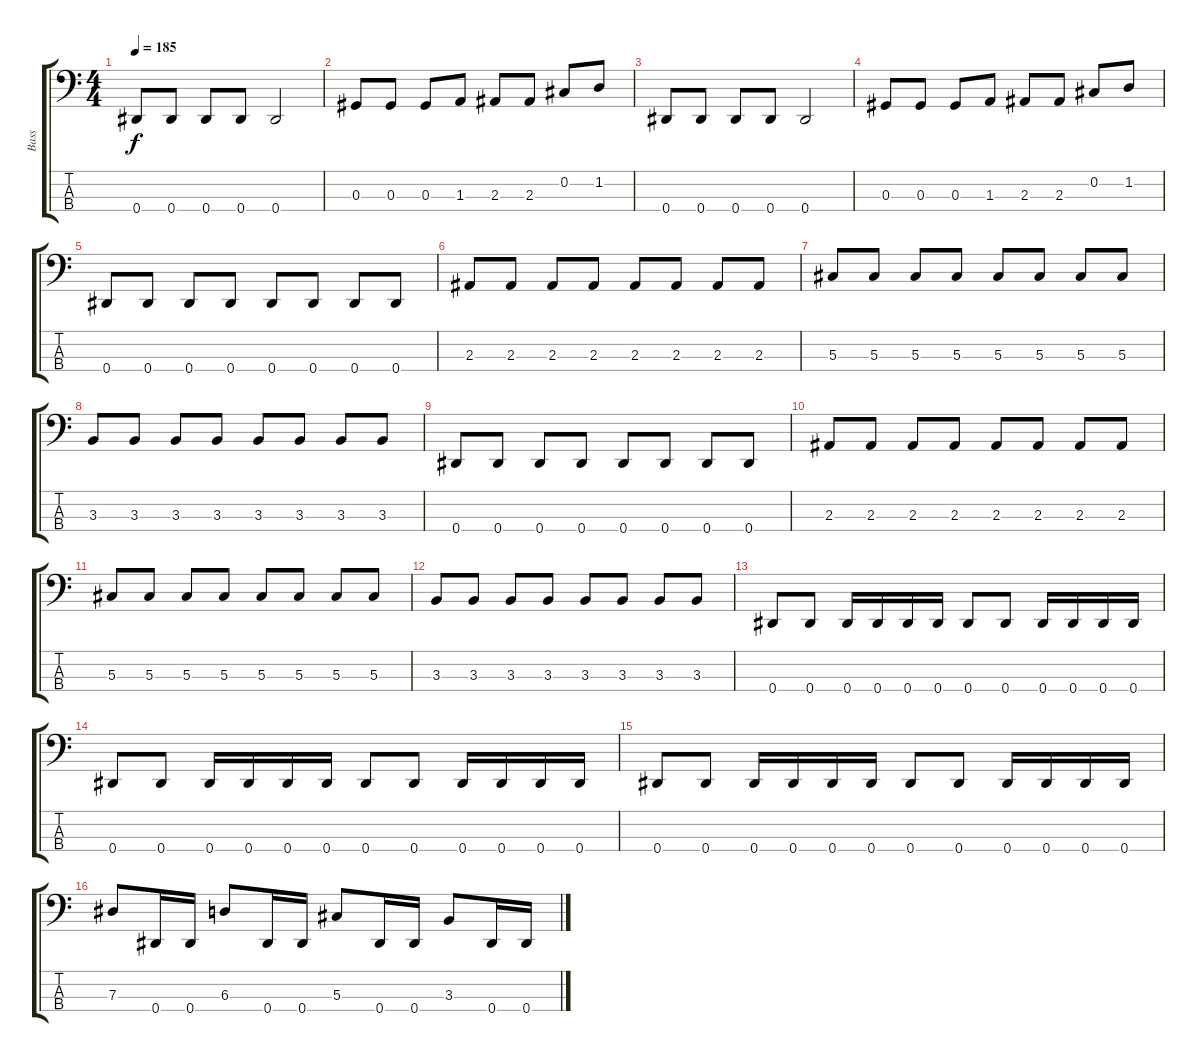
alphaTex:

\track ("Bass" "Bass") {instrument electricbasspick}
\staff {score tabs}
\tuning (Gb2 Db2 Ab1 Eb1) {hide}
\ts (4 4)
\tempo 185
\clef f4
\ks c
0.4.8{dy f} 0.4.8 0.4.8 0.4.8 0.4.2 |
0.3.8 0.3.8 0.3.8 1.3.8 2.3.8 2.3.8 0.2.8 1.2.8 |
0.4.8 0.4.8 0.4.8 0.4.8 0.4.2 |
0.3.8 0.3.8 0.3.8 1.3.8 2.3.8 2.3.8 0.2.8 1.2.8 |
0.4.8 0.4.8 0.4.8 0.4.8 0.4.8 0.4.8 0.4.8 0.4.8 |
2.3.8 2.3.8 2.3.8 2.3.8 2.3.8 2.3.8 2.3.8 2.3.8 |
5.3.8 5.3.8 5.3.8 5.3.8 5.3.8 5.3.8 5.3.8 5.3.8 |
3.3.8 3.3.8 3.3.8 3.3.8 3.3.8 3.3.8 3.3.8 3.3.8 |
0.4.8 0.4.8 0.4.8 0.4.8 0.4.8 0.4.8 0.4.8 0.4.8 |
2.3.8 2.3.8 2.3.8 2.3.8 2.3.8 2.3.8 2.3.8 2.3.8 |
5.3.8 5.3.8 5.3.8 5.3.8 5.3.8 5.3.8 5.3.8 5.3.8 |
3.3.8 3.3.8 3.3.8 3.3.8 3.3.8 3.3.8 3.3.8 3.3.8 |
0.4.8 0.4.8 0.4.16 0.4.16 0.4.16 0.4.16 0.4.8 0.4.8 0.4.16 0.4.16 0.4.16 0.4.16 |
0.4.8 0.4.8 0.4.16 0.4.16 0.4.16 0.4.16 0.4.8 0.4.8 0.4.16 0.4.16 0.4.16 0.4.16 |
0.4.8 0.4.8 0.4.16 0.4.16 0.4.16 0.4.16 0.4.8 0.4.8 0.4.16 0.4.16 0.4.16 0.4.16 |
7.3.8 0.4.16 0.4.16 6.3.8 0.4.16 0.4.16 5.3.8 0.4.16 0.4.16 3.3.8 0.4.16 0.4.16
